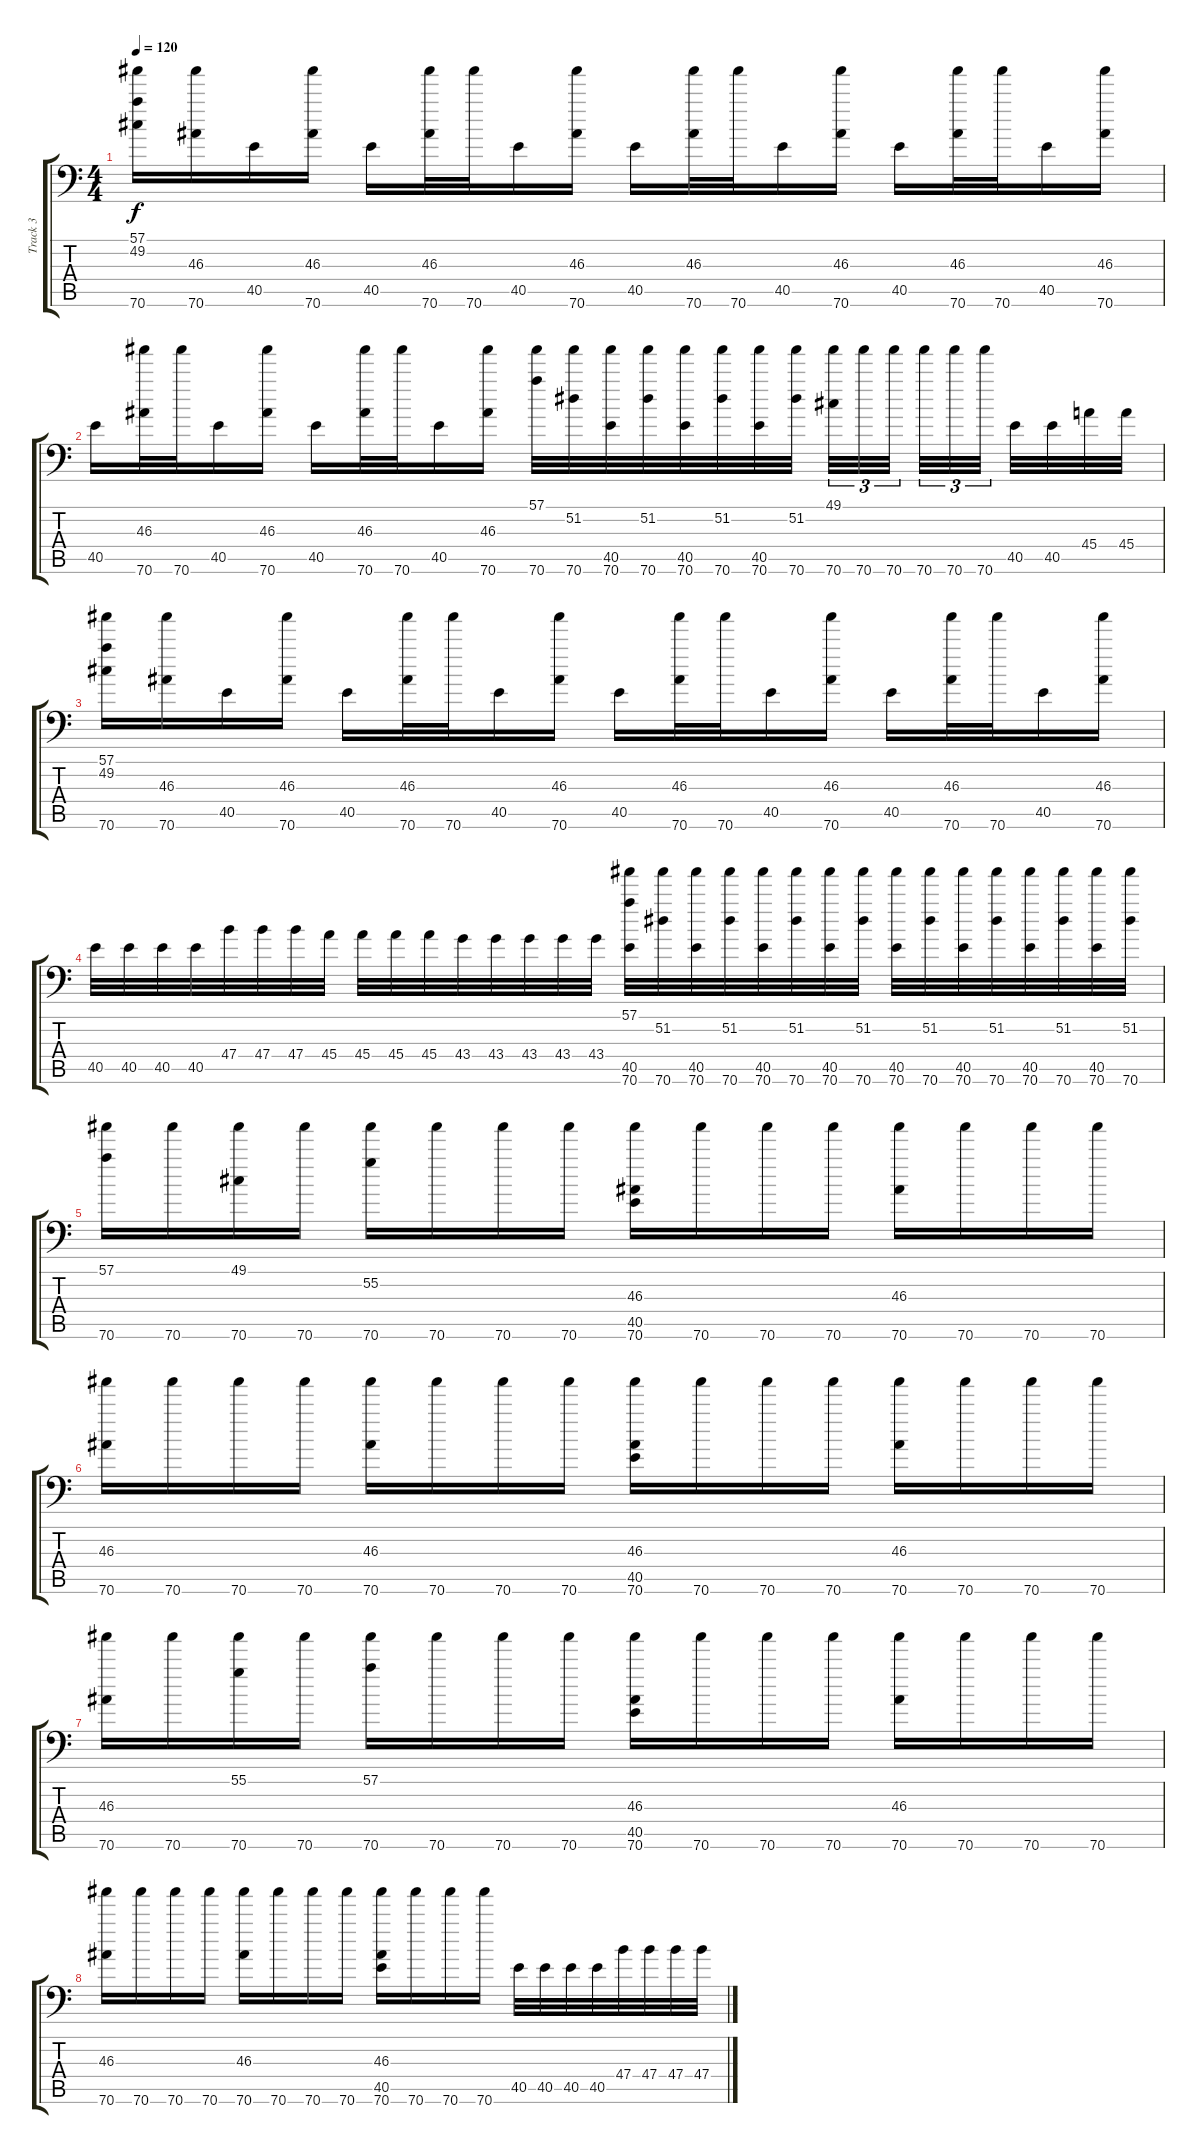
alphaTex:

\track ("Track 3" "Track 3") {instrument acousticgrandpiano}
\staff {score tabs}
\tuning (C-1 C-1 C-1 C-1 C-1 C-1) {hide}
\ts (4 4)
\tempo 120
\clef f4
\ks c
(57.1 49.2 70.6).16{dy f} (46.3 70.6).16 40.5.16 (46.3 70.6).16 40.5.16 (46.3 70.6).32 70.6.32 40.5.16 (46.3 70.6).16 40.5.16 (46.3 70.6).32 70.6.32 40.5.16 (46.3 70.6).16 40.5.16 (46.3 70.6).32 70.6.32 40.5.16 (46.3 70.6).16 |
40.5.16 (46.3 70.6).32 70.6.32 40.5.16 (46.3 70.6).16 40.5.16 (46.3 70.6).32 70.6.32 40.5.16 (46.3 70.6).16 (57.1 70.6).32 (51.2 70.6).32 (40.5 70.6).32 (51.2 70.6).32 (40.5 70.6).32 (51.2 70.6).32 (40.5 70.6).32 (51.2 70.6).32 (49.1 70.6).32{tu (3 2)} 70.6.32{tu (3 2)} 70.6.32{tu (3 2)} 70.6.32{tu (3 2)} 70.6.32{tu (3 2)} 70.6.32{tu (3 2)} 40.5.32 40.5.32 45.4.32 45.4.32 |
(57.1 49.2 70.6).16 (46.3 70.6).16 40.5.16 (46.3 70.6).16 40.5.16 (46.3 70.6).32 70.6.32 40.5.16 (46.3 70.6).16 40.5.16 (46.3 70.6).32 70.6.32 40.5.16 (46.3 70.6).16 40.5.16 (46.3 70.6).32 70.6.32 40.5.16 (46.3 70.6).16 |
40.5.32 40.5.32 40.5.32 40.5.32 47.4.32 47.4.32 47.4.32 45.4.32 45.4.32 45.4.32 45.4.32 43.4.32 43.4.32 43.4.32 43.4.32 43.4.32 (57.1 40.5 70.6).32 (51.2 70.6).32 (40.5 70.6).32 (51.2 70.6).32 (40.5 70.6).32 (51.2 70.6).32 (40.5 70.6).32 (51.2 70.6).32 (40.5 70.6).32 (51.2 70.6).32 (40.5 70.6).32 (51.2 70.6).32 (40.5 70.6).32 (51.2 70.6).32 (40.5 70.6).32 (51.2 70.6).32 |
(57.1 70.6).16 70.6.16 (49.1 70.6).16 70.6.16 (55.2 70.6).16 70.6.16 70.6.16 70.6.16 (46.3 40.5 70.6).16 70.6.16 70.6.16 70.6.16 (46.3 70.6).16 70.6.16 70.6.16 70.6.16 |
(46.3 70.6).16 70.6.16 70.6.16 70.6.16 (46.3 70.6).16 70.6.16 70.6.16 70.6.16 (46.3 40.5 70.6).16 70.6.16 70.6.16 70.6.16 (46.3 70.6).16 70.6.16 70.6.16 70.6.16 |
(46.3 70.6).16 70.6.16 (55.1 70.6).16 70.6.16 (57.1 70.6).16 70.6.16 70.6.16 70.6.16 (46.3 40.5 70.6).16 70.6.16 70.6.16 70.6.16 (46.3 70.6).16 70.6.16 70.6.16 70.6.16 |
(46.3 70.6).16 70.6.16 70.6.16 70.6.16 (46.3 70.6).16 70.6.16 70.6.16 70.6.16 (46.3 40.5 70.6).16 70.6.16 70.6.16 70.6.16 40.5.32 40.5.32 40.5.32 40.5.32 47.4.32 47.4.32 47.4.32 47.4.32
